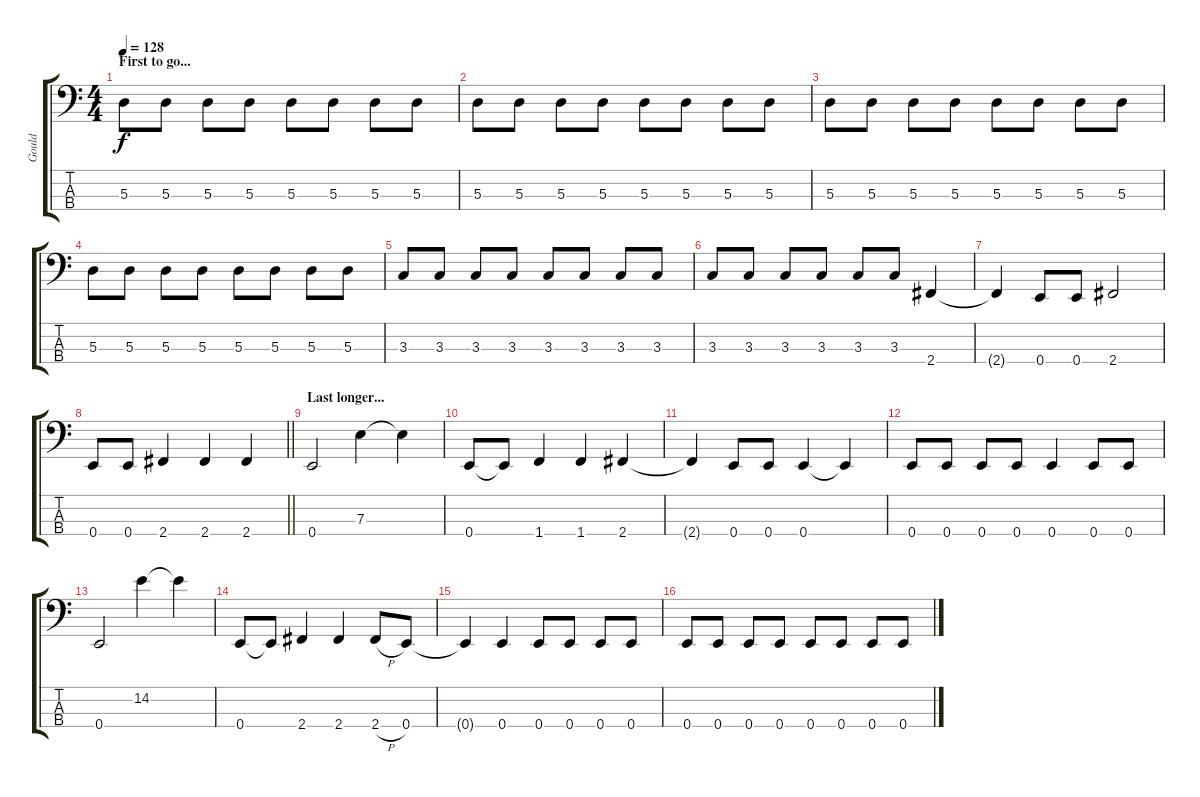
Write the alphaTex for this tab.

\track ("Gould" "Gould") {instrument electricbassfinger}
\staff {score tabs}
\tuning (G2 D2 A1 E1) {hide}
\ts (4 4)
\section ("" "First to go...")
\tempo 128
\clef f4
\ks c
5.3.8{dy f} 5.3.8 5.3.8 5.3.8 5.3.8 5.3.8 5.3.8 5.3.8 |
5.3.8 5.3.8 5.3.8 5.3.8 5.3.8 5.3.8 5.3.8 5.3.8 |
5.3.8 5.3.8 5.3.8 5.3.8 5.3.8 5.3.8 5.3.8 5.3.8 |
5.3.8 5.3.8 5.3.8 5.3.8 5.3.8 5.3.8 5.3.8 5.3.8 |
3.3.8 3.3.8 3.3.8 3.3.8 3.3.8 3.3.8 3.3.8 3.3.8 |
3.3.8 3.3.8 3.3.8 3.3.8 3.3.8 3.3.8 2.4.4 |
2.4{t}.4 0.4.8 0.4.8 2.4.2 |
\barLineRight lightlight
0.4.8 0.4.8 2.4.4 2.4.4 2.4.4 |
\section ("" "Last longer...")
0.4.2 7.3.4 7.3{t}.4 |
0.4.8 0.4{t}.8 1.4.4 1.4.4 2.4.4 |
2.4{t}.4 0.4.8 0.4.8 0.4.4 0.4{t}.4 |
0.4.8 0.4.8 0.4.8 0.4.8 0.4.4 0.4.8 0.4.8 |
0.4.2 14.2.4 14.2{t}.4 |
0.4.8 0.4{t}.8 2.4.4 2.4.4 2.4{h}.8 0.4.8 |
0.4{t}.4 0.4.4 0.4.8 0.4.8 0.4.8 0.4.8 |
0.4.8 0.4.8 0.4.8 0.4.8 0.4.8 0.4.8 0.4.8 0.4.8
